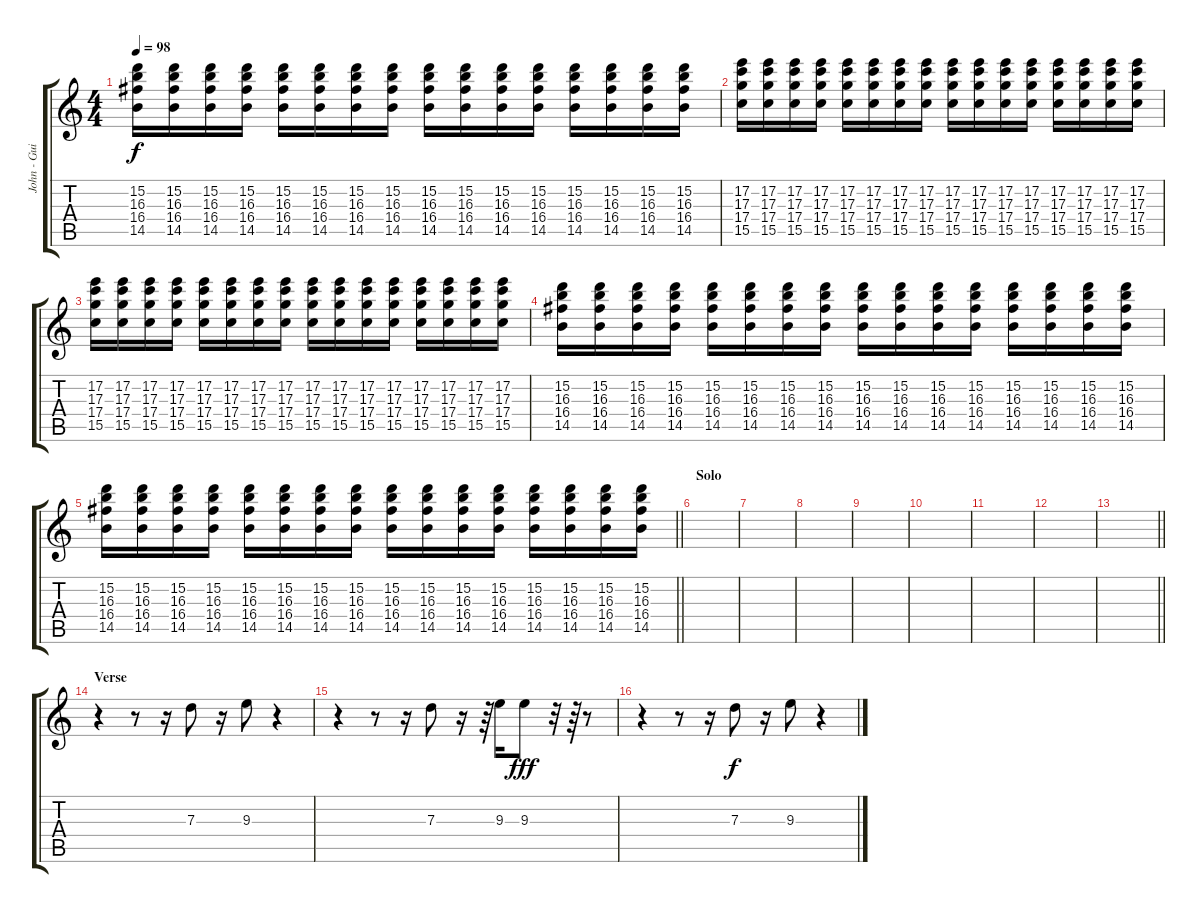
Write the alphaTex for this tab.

\track ("John - Guitar 1" "John - Gui") {instrument electricguitarclean}
\staff {score tabs}
\tuning (E4 B3 G3 D3 A2 E2) {hide}
\ts (4 4)
\tempo 98
\clef g2
\ks c
(15.2 16.3 16.4 14.5).16{dy f} (15.2 16.3 16.4 14.5).16 (15.2 16.3 16.4 14.5).16 (15.2 16.3 16.4 14.5).16 (15.2 16.3 16.4 14.5).16 (15.2 16.3 16.4 14.5).16 (15.2 16.3 16.4 14.5).16 (15.2 16.3 16.4 14.5).16 (15.2 16.3 16.4 14.5).16 (15.2 16.3 16.4 14.5).16 (15.2 16.3 16.4 14.5).16 (15.2 16.3 16.4 14.5).16 (15.2 16.3 16.4 14.5).16 (15.2 16.3 16.4 14.5).16 (15.2 16.3 16.4 14.5).16 (15.2 16.3 16.4 14.5).16 |
(17.2 17.3 17.4 15.5).16 (17.2 17.3 17.4 15.5).16 (17.2 17.3 17.4 15.5).16 (17.2 17.3 17.4 15.5).16 (17.2 17.3 17.4 15.5).16 (17.2 17.3 17.4 15.5).16 (17.2 17.3 17.4 15.5).16 (17.2 17.3 17.4 15.5).16 (17.2 17.3 17.4 15.5).16 (17.2 17.3 17.4 15.5).16 (17.2 17.3 17.4 15.5).16 (17.2 17.3 17.4 15.5).16 (17.2 17.3 17.4 15.5).16 (17.2 17.3 17.4 15.5).16 (17.2 17.3 17.4 15.5).16 (17.2 17.3 17.4 15.5).16 |
(17.2 17.3 17.4 15.5).16 (17.2 17.3 17.4 15.5).16 (17.2 17.3 17.4 15.5).16 (17.2 17.3 17.4 15.5).16 (17.2 17.3 17.4 15.5).16 (17.2 17.3 17.4 15.5).16 (17.2 17.3 17.4 15.5).16 (17.2 17.3 17.4 15.5).16 (17.2 17.3 17.4 15.5).16 (17.2 17.3 17.4 15.5).16 (17.2 17.3 17.4 15.5).16 (17.2 17.3 17.4 15.5).16 (17.2 17.3 17.4 15.5).16 (17.2 17.3 17.4 15.5).16 (17.2 17.3 17.4 15.5).16 (17.2 17.3 17.4 15.5).16 |
(15.2 16.3 16.4 14.5).16 (15.2 16.3 16.4 14.5).16 (15.2 16.3 16.4 14.5).16 (15.2 16.3 16.4 14.5).16 (15.2 16.3 16.4 14.5).16 (15.2 16.3 16.4 14.5).16 (15.2 16.3 16.4 14.5).16 (15.2 16.3 16.4 14.5).16 (15.2 16.3 16.4 14.5).16 (15.2 16.3 16.4 14.5).16 (15.2 16.3 16.4 14.5).16 (15.2 16.3 16.4 14.5).16 (15.2 16.3 16.4 14.5).16 (15.2 16.3 16.4 14.5).16 (15.2 16.3 16.4 14.5).16 (15.2 16.3 16.4 14.5).16 |
\barLineRight lightlight
(15.2 16.3 16.4 14.5).16 (15.2 16.3 16.4 14.5).16 (15.2 16.3 16.4 14.5).16 (15.2 16.3 16.4 14.5).16 (15.2 16.3 16.4 14.5).16 (15.2 16.3 16.4 14.5).16 (15.2 16.3 16.4 14.5).16 (15.2 16.3 16.4 14.5).16 (15.2 16.3 16.4 14.5).16 (15.2 16.3 16.4 14.5).16 (15.2 16.3 16.4 14.5).16 (15.2 16.3 16.4 14.5).16 (15.2 16.3 16.4 14.5).16 (15.2 16.3 16.4 14.5).16 (15.2 16.3 16.4 14.5).16 (15.2 16.3 16.4 14.5).16 |
\section ("" "Solo")
|
|
|
|
|
|
|
\barLineRight lightlight
|
\section ("" "Verse")
r.4 r.8 r.16 7.3.8 r.16 9.3.8 r.4 |
r.4 r.8 r.16 7.3.8 r.16 r.64 9.3.16 9.3.8{dy fff} r.32 r.64 r.8 |
r.4 r.8 r.16 7.3.8{dy f} r.16 9.3.8 r.4
